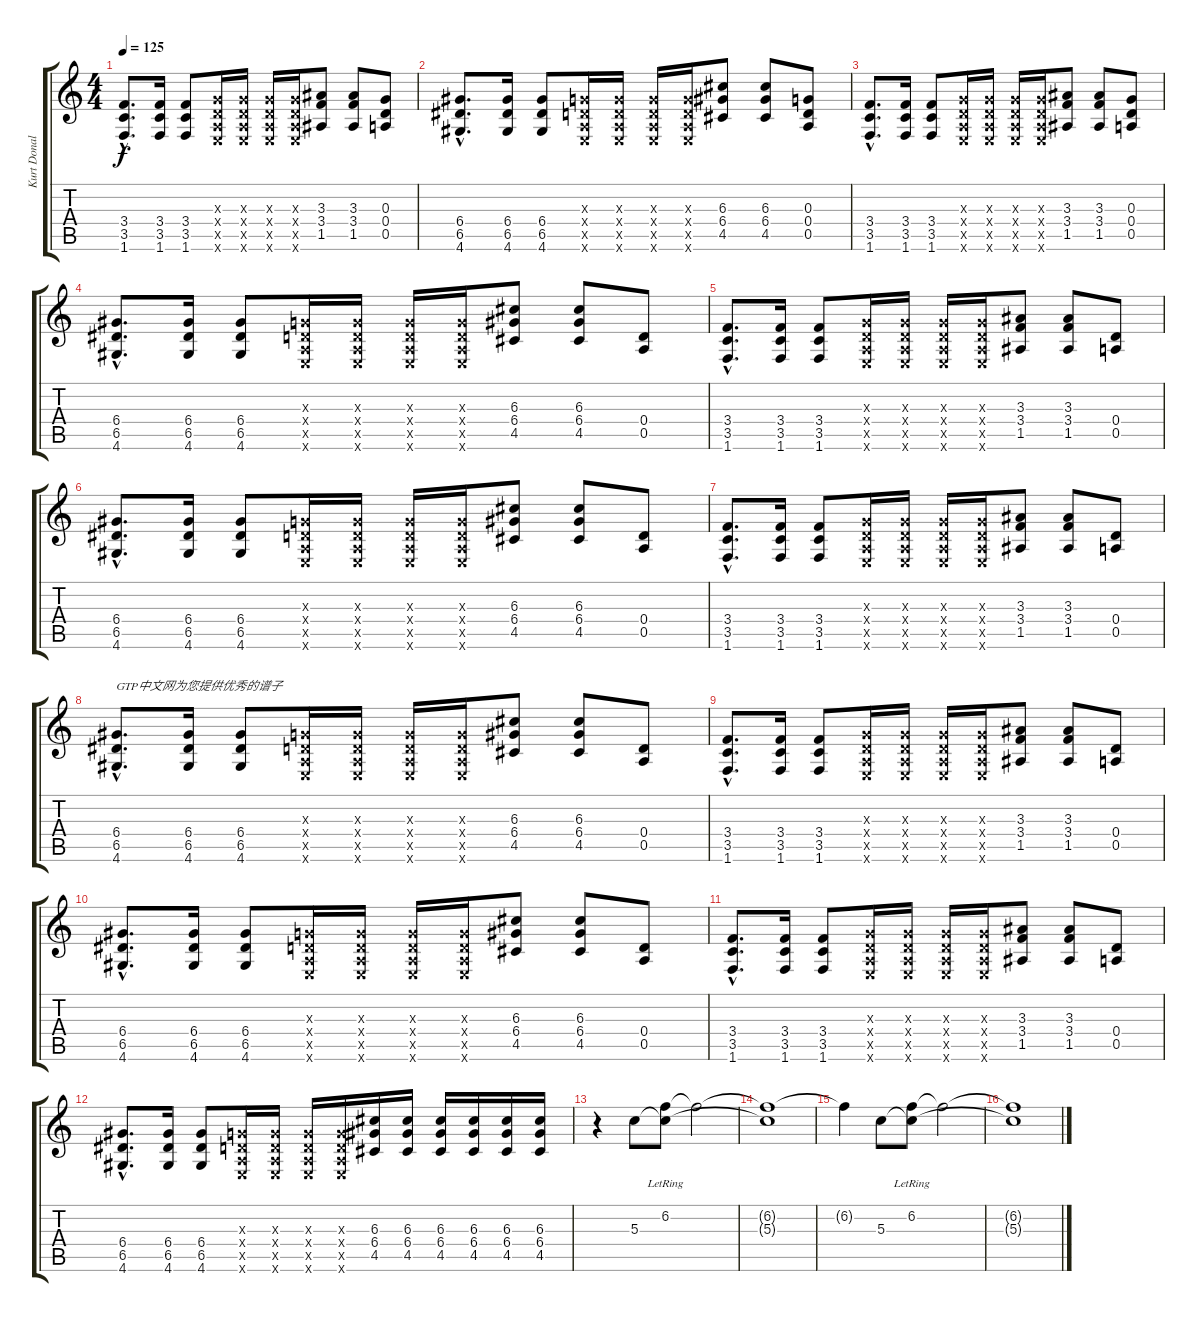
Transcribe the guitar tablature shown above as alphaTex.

\track ("Kurt Donald Cobain (Guitare)" "Kurt Donal") {instrument electricguitarclean}
\staff {score tabs}
\tuning (E4 B3 G3 D3 A2 E2) {hide}
\ts (4 4)
\tempo 125
\clef g2
\ks c
(3.4{hac} 3.5{hac} 1.6{hac}).8{d dy f instrument electricguitarclean} (3.4 3.5 1.6).16 (3.4 3.5 1.6).8 (0.3{x} 0.4{x} 0.5{x} 0.6{x}).16 (0.3{x} 0.4{x} 0.5{x} 0.6{x}).16 (0.3{x} 0.4{x} 0.5{x} 0.6{x}).16 (0.3{x} 0.4{x} 0.5{x} 0.6{x}).16 (3.3 3.4 1.5).8 (3.3 3.4 1.5).8 (0.3 0.4 0.5).8 |
(6.4{hac} 6.5{hac} 4.6{hac}).8{d} (6.4 6.5 4.6).16 (6.4 6.5 4.6).8 (0.3{x} 0.4{x} 0.5{x} 0.6{x}).16 (0.3{x} 0.4{x} 0.5{x} 0.6{x}).16 (0.3{x} 0.4{x} 0.5{x} 0.6{x}).16 (0.3{x} 0.4{x} 0.5{x} 0.6{x}).16 (6.3 6.4 4.5).8 (6.3 6.4 4.5).8 (0.3 0.4 0.5).8 |
(3.4{hac} 3.5{hac} 1.6{hac}).8{d} (3.4 3.5 1.6).16 (3.4 3.5 1.6).8 (0.3{x} 0.4{x} 0.5{x} 0.6{x}).16 (0.3{x} 0.4{x} 0.5{x} 0.6{x}).16 (0.3{x} 0.4{x} 0.5{x} 0.6{x}).16 (0.3{x} 0.4{x} 0.5{x} 0.6{x}).16 (3.3 3.4 1.5).8 (3.3 3.4 1.5).8 (0.3 0.4 0.5).8 |
(6.4{hac} 6.5{hac} 4.6{hac}).8{d} (6.4 6.5 4.6).16 (6.4 6.5 4.6).8 (0.3{x} 0.4{x} 0.5{x} 0.6{x}).16 (0.3{x} 0.4{x} 0.5{x} 0.6{x}).16 (0.3{x} 0.4{x} 0.5{x} 0.6{x}).16 (0.3{x} 0.4{x} 0.5{x} 0.6{x}).16 (6.3 6.4 4.5).8{instrument distortionguitar} (6.3 6.4 4.5).8 (0.4 0.5).8 |
(3.4{hac} 3.5{hac} 1.6{hac}).8{d} (3.4 3.5 1.6).16 (3.4 3.5 1.6).8 (0.3{x} 0.4{x} 0.5{x} 0.6{x}).16 (0.3{x} 0.4{x} 0.5{x} 0.6{x}).16 (0.3{x} 0.4{x} 0.5{x} 0.6{x}).16 (0.3{x} 0.4{x} 0.5{x} 0.6{x}).16 (3.3 3.4 1.5).8 (3.3 3.4 1.5).8 (0.4 0.5).8 |
(6.4{hac} 6.5{hac} 4.6{hac}).8{d} (6.4 6.5 4.6).16 (6.4 6.5 4.6).8 (0.3{x} 0.4{x} 0.5{x} 0.6{x}).16 (0.3{x} 0.4{x} 0.5{x} 0.6{x}).16 (0.3{x} 0.4{x} 0.5{x} 0.6{x}).16 (0.3{x} 0.4{x} 0.5{x} 0.6{x}).16 (6.3 6.4 4.5).8 (6.3 6.4 4.5).8 (0.4 0.5).8 |
(3.4{hac} 3.5{hac} 1.6{hac}).8{d} (3.4 3.5 1.6).16 (3.4 3.5 1.6).8 (0.3{x} 0.4{x} 0.5{x} 0.6{x}).16 (0.3{x} 0.4{x} 0.5{x} 0.6{x}).16 (0.3{x} 0.4{x} 0.5{x} 0.6{x}).16 (0.3{x} 0.4{x} 0.5{x} 0.6{x}).16 (3.3 3.4 1.5).8 (3.3 3.4 1.5).8 (0.4 0.5).8 |
(6.4{hac} 6.5{hac} 4.6{hac}).8{d txt "GTP中文网为您提供优秀的谱子"} (6.4 6.5 4.6).16 (6.4 6.5 4.6).8 (0.3{x} 0.4{x} 0.5{x} 0.6{x}).16 (0.3{x} 0.4{x} 0.5{x} 0.6{x}).16 (0.3{x} 0.4{x} 0.5{x} 0.6{x}).16 (0.3{x} 0.4{x} 0.5{x} 0.6{x}).16 (6.3 6.4 4.5).8 (6.3 6.4 4.5).8 (0.4 0.5).8 |
(3.4{hac} 3.5{hac} 1.6{hac}).8{d} (3.4 3.5 1.6).16 (3.4 3.5 1.6).8 (0.3{x} 0.4{x} 0.5{x} 0.6{x}).16 (0.3{x} 0.4{x} 0.5{x} 0.6{x}).16 (0.3{x} 0.4{x} 0.5{x} 0.6{x}).16 (0.3{x} 0.4{x} 0.5{x} 0.6{x}).16 (3.3 3.4 1.5).8 (3.3 3.4 1.5).8 (0.4 0.5).8 |
(6.4{hac} 6.5{hac} 4.6{hac}).8{d} (6.4 6.5 4.6).16 (6.4 6.5 4.6).8 (0.3{x} 0.4{x} 0.5{x} 0.6{x}).16 (0.3{x} 0.4{x} 0.5{x} 0.6{x}).16 (0.3{x} 0.4{x} 0.5{x} 0.6{x}).16 (0.3{x} 0.4{x} 0.5{x} 0.6{x}).16 (6.3 6.4 4.5).8 (6.3 6.4 4.5).8 (0.4 0.5).8 |
(3.4{hac} 3.5{hac} 1.6{hac}).8{d} (3.4 3.5 1.6).16 (3.4 3.5 1.6).8 (0.3{x} 0.4{x} 0.5{x} 0.6{x}).16 (0.3{x} 0.4{x} 0.5{x} 0.6{x}).16 (0.3{x} 0.4{x} 0.5{x} 0.6{x}).16 (0.3{x} 0.4{x} 0.5{x} 0.6{x}).16 (3.3 3.4 1.5).8 (3.3 3.4 1.5).8 (0.4 0.5).8 |
(6.4{hac} 6.5{hac} 4.6{hac}).8{d} (6.4 6.5 4.6).16 (6.4 6.5 4.6).8 (0.3{x} 0.4{x} 0.5{x} 0.6{x}).16 (0.3{x} 0.4{x} 0.5{x} 0.6{x}).16 (0.3{x} 0.4{x} 0.5{x} 0.6{x}).16 (0.3{x} 0.4{x} 0.5{x} 0.6{x}).16 (6.3 6.4 4.5).16 (6.3 6.4 4.5).16 (6.3 6.4 4.5).16 (6.3 6.4 4.5).16 (6.3 6.4 4.5).16 (6.3 6.4 4.5).16 |
r.4{instrument electricguitarclean} 5.3.8 (6.2{lr} 5.3{t}).8 6.2{t}.2 |
(6.2{t} 5.3{t}).1 |
6.2{t}.4 5.3.8 (6.2{lr} 5.3{t}).8 6.2{t}.2 |
(6.2{t} 5.3{t}).1
